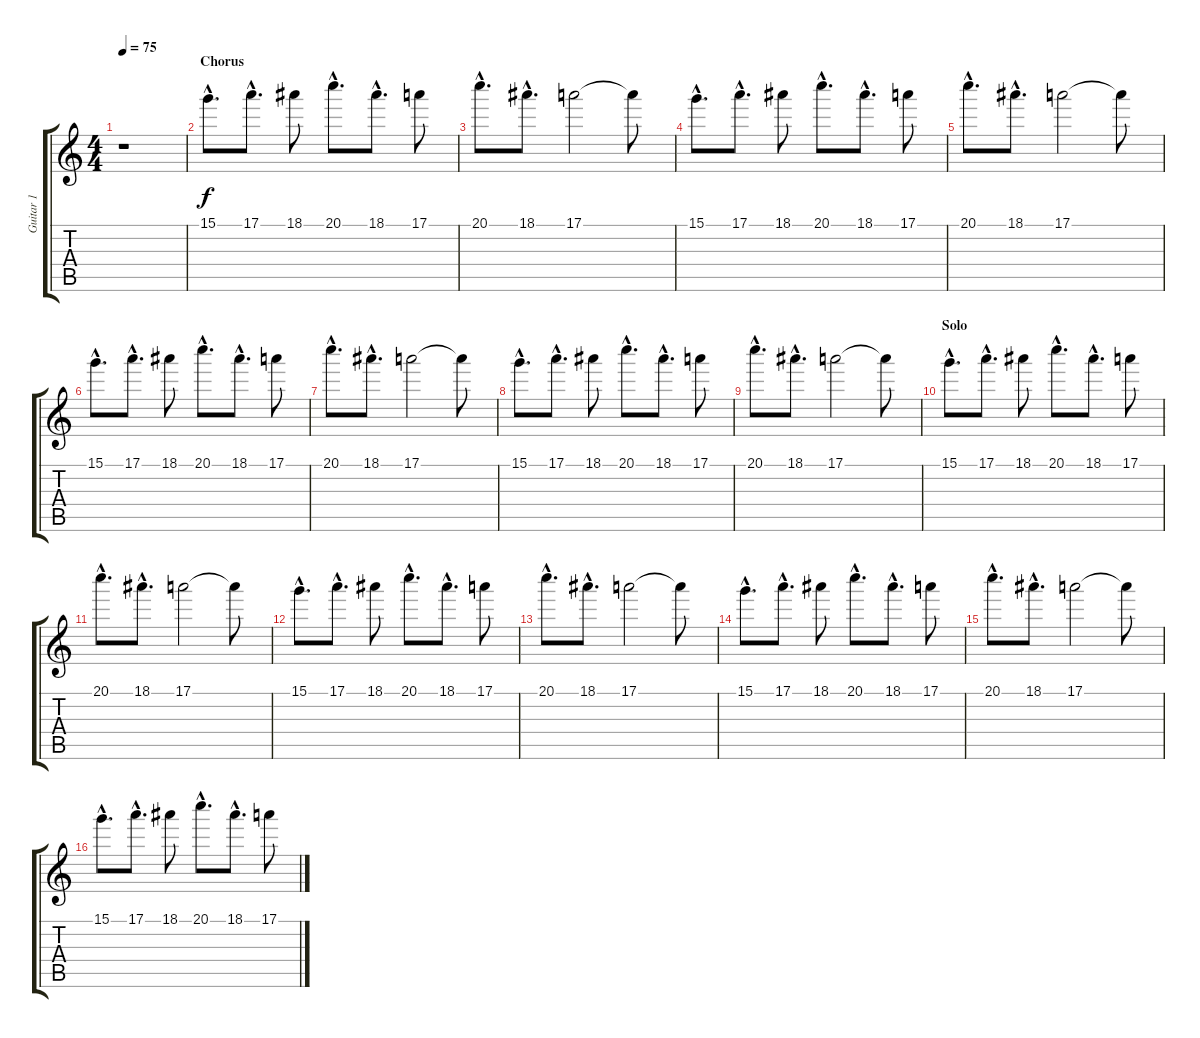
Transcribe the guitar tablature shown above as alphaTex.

\track ("Guitar 1" "Guitar 1") {instrument distortionguitar}
\staff {score tabs}
\tuning (E4 B3 G3 D3 A2 E2) {hide}
\ts (4 4)
\tempo 75
\clef g2
\ks c
r.1{dy f} |
\section ("" "Chorus")
15.1{hac}.8{d} 17.1{hac}.8{d} 18.1.8 20.1{hac}.8{d} 18.1{hac}.8{d} 17.1.8 |
20.1{hac}.8{d} 18.1{hac}.8{d} 17.1.2 17.1{t}.8 |
15.1{hac}.8{d} 17.1{hac}.8{d} 18.1.8 20.1{hac}.8{d} 18.1{hac}.8{d} 17.1.8 |
20.1{hac}.8{d} 18.1{hac}.8{d} 17.1.2 17.1{t}.8 |
15.1{hac}.8{d} 17.1{hac}.8{d} 18.1.8 20.1{hac}.8{d} 18.1{hac}.8{d} 17.1.8 |
20.1{hac}.8{d} 18.1{hac}.8{d} 17.1.2 17.1{t}.8 |
15.1{hac}.8{d} 17.1{hac}.8{d} 18.1.8 20.1{hac}.8{d} 18.1{hac}.8{d} 17.1.8 |
20.1{hac}.8{d} 18.1{hac}.8{d} 17.1.2 17.1{t}.8 |
\section ("" "Solo")
15.1{hac}.8{d} 17.1{hac}.8{d} 18.1.8 20.1{hac}.8{d} 18.1{hac}.8{d} 17.1.8 |
20.1{hac}.8{d} 18.1{hac}.8{d} 17.1.2 17.1{t}.8 |
15.1{hac}.8{d} 17.1{hac}.8{d} 18.1.8 20.1{hac}.8{d} 18.1{hac}.8{d} 17.1.8 |
20.1{hac}.8{d} 18.1{hac}.8{d} 17.1.2 17.1{t}.8 |
15.1{hac}.8{d} 17.1{hac}.8{d} 18.1.8 20.1{hac}.8{d} 18.1{hac}.8{d} 17.1.8 |
20.1{hac}.8{d} 18.1{hac}.8{d} 17.1.2 17.1{t}.8 |
15.1{hac}.8{d} 17.1{hac}.8{d} 18.1.8 20.1{hac}.8{d} 18.1{hac}.8{d} 17.1.8
